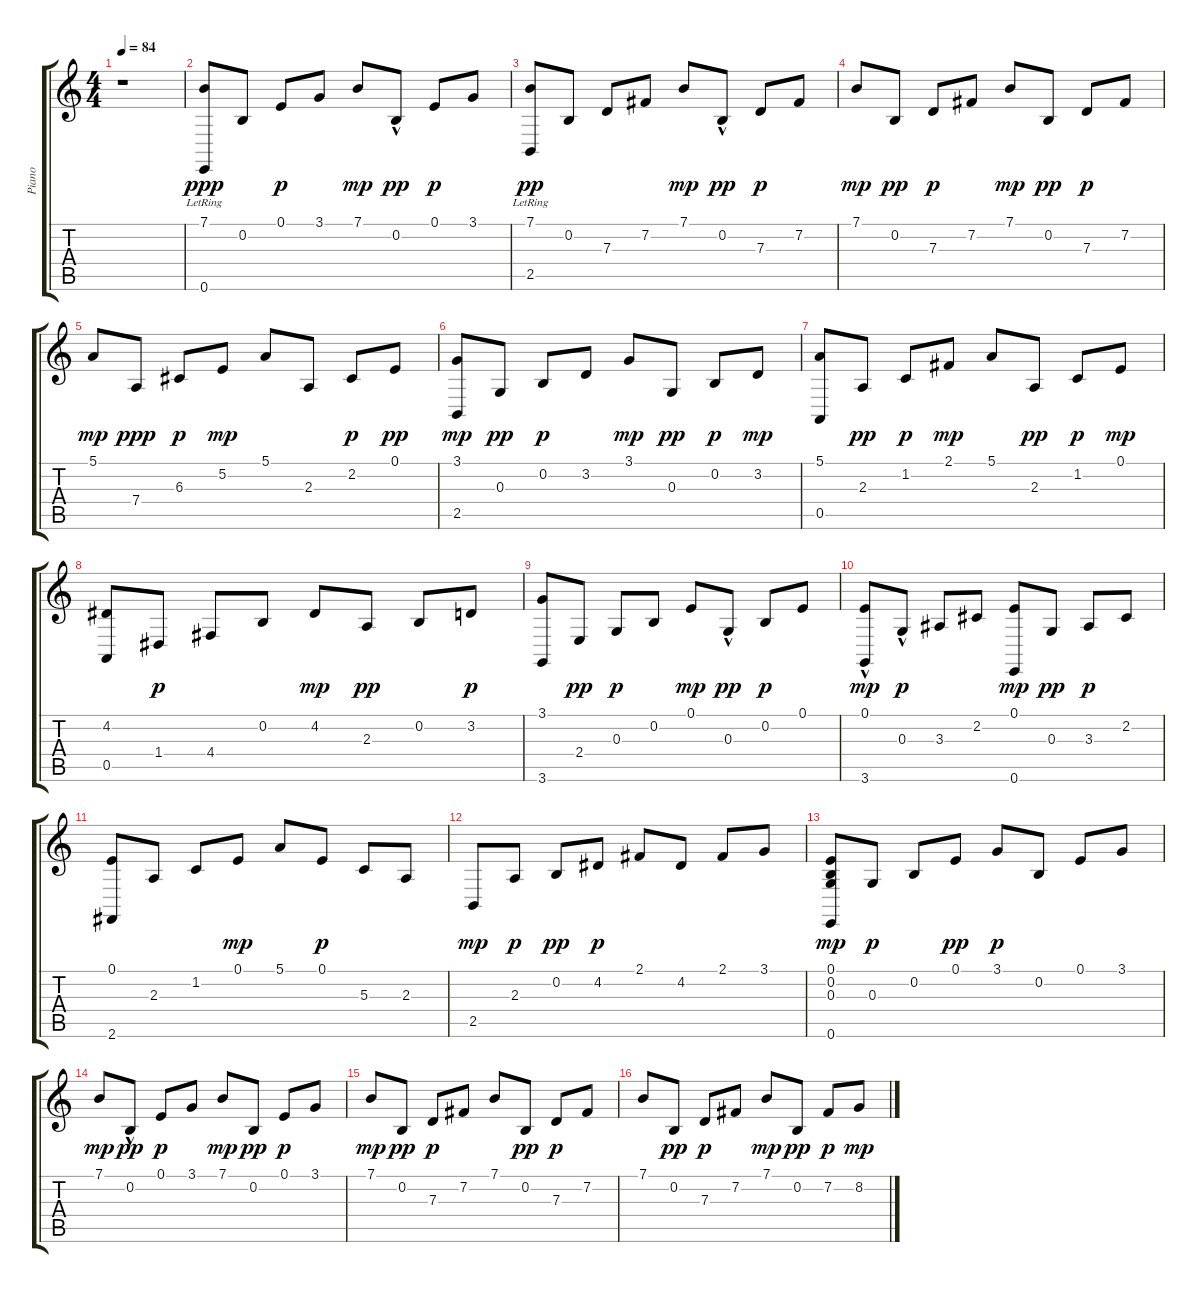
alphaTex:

\track ("Piano" "Piano") {instrument brightacousticpiano}
\staff {score tabs}
\tuning (E4 B3 G3 D3 A2 E2) {hide}
\ts (4 4)
\tempo 84
\clef g2
\ks c
r.1{dy ppp instrument brightacousticpiano} |
(7.1 0.6{lr}).8 0.2.8 0.1.8{dy p} 3.1.8 7.1.8{dy mp} 0.2{hac}.8{dy pp} 0.1.8{dy p} 3.1.8 |
(7.1 2.5{lr}).8{dy pp} 0.2.8 7.3.8 7.2.8 7.1.8{dy mp} 0.2{hac}.8{dy pp} 7.3.8{dy p} 7.2.8 |
7.1.8{dy mp} 0.2.8{dy pp} 7.3.8{dy p} 7.2.8 7.1.8{dy mp} 0.2.8{dy pp} 7.3.8{dy p} 7.2.8 |
5.1.8{dy mp} 7.4.8{dy ppp} 6.3.8{dy p} 5.2.8{dy mp} 5.1.8 2.3.8 2.2.8{dy p} 0.1.8{dy pp} |
(3.1 2.5).8{dy mp} 0.3.8{dy pp} 0.2.8{dy p} 3.2.8 3.1.8{dy mp} 0.3.8{dy pp} 0.2.8{dy p} 3.2.8{dy mp} |
(5.1 0.5).8 2.3.8{dy pp} 1.2.8{dy p} 2.1.8{dy mp} 5.1.8 2.3.8{dy pp} 1.2.8{dy p volume 16} 0.1.8{dy mp volume 15} |
(4.2 0.5).8{volume 15} 1.4.8{dy p volume 15} 4.4.8 0.2.8 4.2.8{dy mp} 2.3.8{dy pp} 0.2.8 3.2.8{dy p} |
(3.1 3.6).8 2.4.8{dy pp} 0.3.8{dy p} 0.2.8 0.1.8{dy mp} 0.3{hac}.8{dy pp} 0.2.8{dy p} 0.1.8 |
(0.1{hac} 3.6).8{dy mp} 0.3{hac}.8{dy p} 3.3.8 2.2.8 (0.1 0.6).8{dy mp} 0.3.8{dy pp} 3.3.8{dy p} 2.2.8 |
(0.1 2.6).8 2.3.8 1.2.8 0.1.8{dy mp} 5.1.8 0.1.8{dy p} 5.3.8 2.3.8 |
2.5.8{dy mp} 2.3.8{dy p} 0.2.8{dy pp} 4.2.8{dy p} 2.1.8 4.2.8 2.1.8 3.1.8 |
(0.1 0.2 0.3 0.6).8{dy mp} 0.3.8{dy p} 0.2.8 0.1.8{dy pp} 3.1.8{dy p} 0.2.8 0.1.8 3.1.8 |
7.1.8{dy mp} 0.2{hac}.8{dy pp} 0.1.8{dy p} 3.1.8 7.1.8{dy mp} 0.2.8{dy pp} 0.1.8{dy p} 3.1.8 |
7.1.8{dy mp} 0.2.8{dy pp} 7.3.8{dy p} 7.2.8 7.1.8 0.2.8{dy pp} 7.3.8{dy p} 7.2.8 |
7.1.8 0.2.8{dy pp} 7.3.8{dy p} 7.2.8 7.1.8{dy mp} 0.2.8{dy pp} 7.2.8{dy p} 8.2.8{dy mp}
